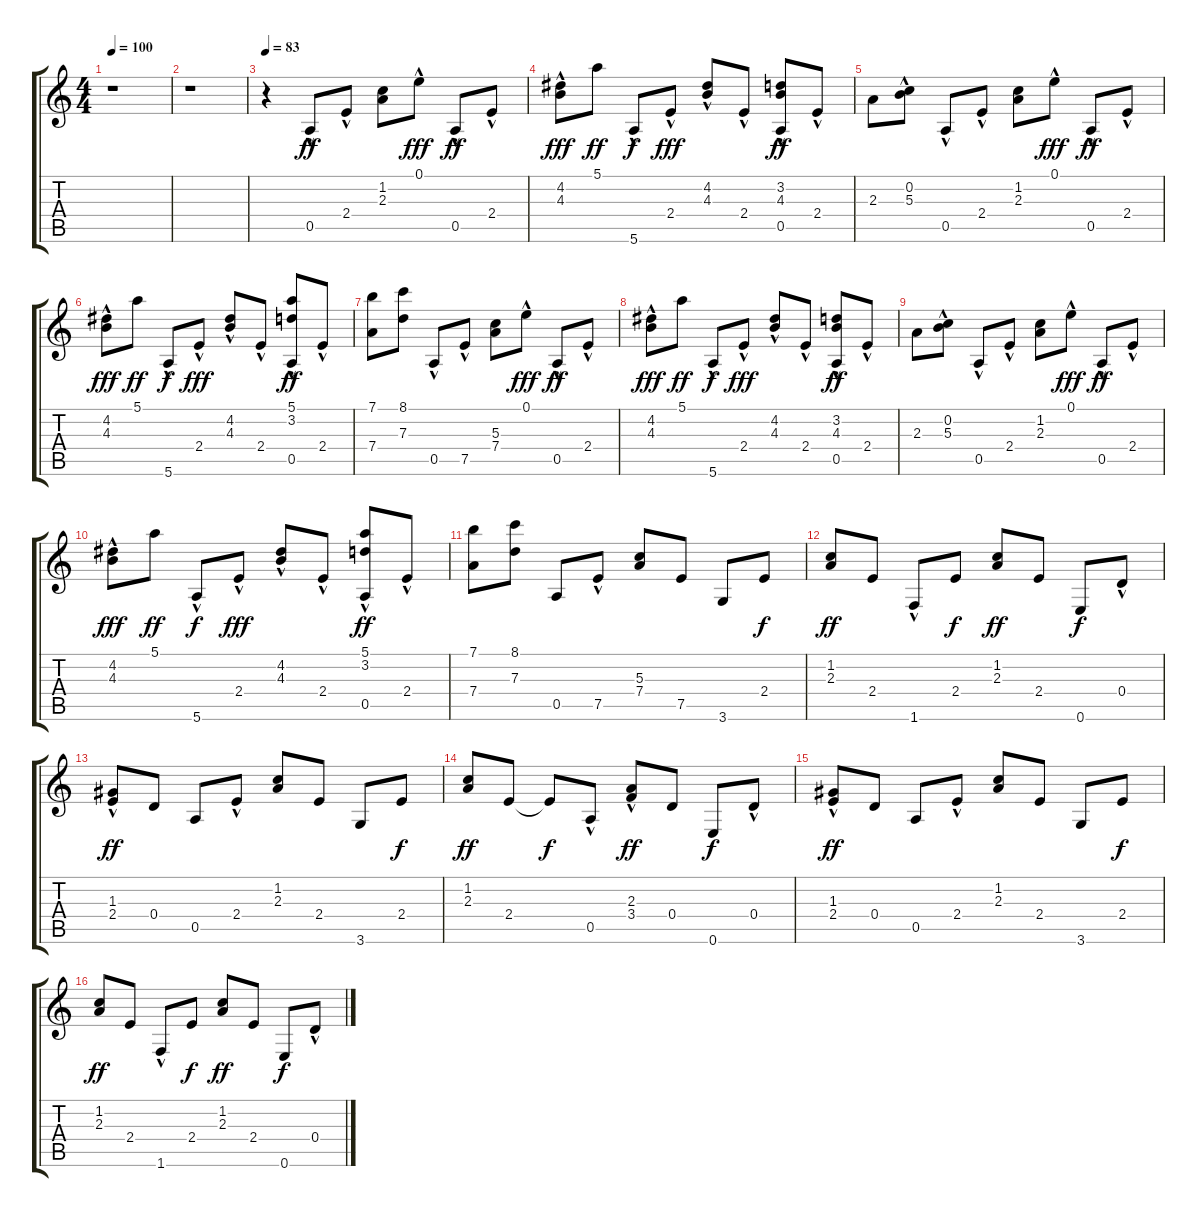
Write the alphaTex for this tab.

\track "" {instrument acousticguitarsteel}
\staff {score tabs}
\tuning (E4 B3 G3 D3 A2 E2) {hide}
\ts (4 4)
\tempo 100
\clef g2
\ks c
r.1{dy ff instrument acousticguitarsteel} |
r.1 |
\tempo 83
r.4 0.5{hac}.8 2.4{hac}.8 (1.2 2.3).8 0.1{hac}.8{dy fff} 0.5{hac}.8{dy ff} 2.4{hac}.8 |
(4.2{hac} 4.3{hac}).8{dy fff} 5.1.8{dy ff} 5.6{hac}.8{dy f} 2.4{hac}.8{dy fff} (4.2{hac} 4.3{hac}).8 2.4{hac}.8 (3.2{hac} 4.3{hac} 0.5{hac}).8{dy ff} 2.4{hac}.8 |
2.3.8 (0.2{hac} 5.3{hac}).8 0.5{hac}.8 2.4{hac}.8 (1.2 2.3).8 0.1{hac}.8{dy fff} 0.5{hac}.8{dy ff} 2.4{hac}.8 |
(4.2{hac} 4.3{hac}).8{dy fff} 5.1.8{dy ff} 5.6{hac}.8{dy f} 2.4{hac}.8{dy fff} (4.2{hac} 4.3{hac}).8 2.4{hac}.8 (5.1{hac} 3.2{hac} 0.5{hac}).8{dy ff} 2.4{hac}.8 |
(7.1 7.4).8 (8.1 7.3).8 0.5{hac}.8 7.5{hac}.8 (5.3 7.4).8 0.1{hac}.8{dy fff} 0.5{hac}.8{dy ff} 2.4{hac}.8 |
(4.2{hac} 4.3{hac}).8{dy fff} 5.1.8{dy ff} 5.6{hac}.8{dy f} 2.4{hac}.8{dy fff} (4.2{hac} 4.3{hac}).8 2.4{hac}.8 (3.2{hac} 4.3{hac} 0.5{hac}).8{dy ff} 2.4{hac}.8 |
2.3.8 (0.2{hac} 5.3{hac}).8 0.5{hac}.8 2.4{hac}.8 (1.2 2.3).8 0.1{hac}.8{dy fff} 0.5{hac}.8{dy ff} 2.4{hac}.8 |
(4.2{hac} 4.3{hac}).8{dy fff} 5.1.8{dy ff} 5.6{hac}.8{dy f} 2.4{hac}.8{dy fff} (4.2{hac} 4.3{hac}).8 2.4{hac}.8 (5.1{hac} 3.2{hac} 0.5{hac}).8{dy ff} 2.4{hac}.8 |
(7.1 7.4).8 (8.1 7.3).8 0.5.8 7.5{hac}.8 (5.3 7.4).8 7.5.8 3.6.8 2.4.8{dy f} |
(1.2 2.3).8{dy ff} 2.4.8 1.6{hac}.8 2.4.8{dy f} (1.2 2.3).8{dy ff} 2.4.8 0.6.8{dy f} 0.4{hac}.8 |
(1.3{hac} 2.4).8{dy ff} 0.4.8 0.5.8 2.4{hac}.8 (1.2 2.3).8 2.4.8 3.6.8 2.4.8{dy f} |
(1.2 2.3).8{dy ff} 2.4.8 2.4{t}.8{dy f} 0.5{hac}.8 (2.3{hac} 3.4).8{dy ff} 0.4.8 0.6.8{dy f} 0.4{hac}.8 |
(1.3{hac} 2.4).8{dy ff} 0.4.8 0.5.8 2.4{hac}.8 (1.2 2.3).8 2.4.8 3.6.8 2.4.8{dy f} |
(1.2 2.3).8{dy ff} 2.4.8 1.6{hac}.8 2.4.8{dy f} (1.2 2.3).8{dy ff} 2.4.8 0.6.8{dy f} 0.4{hac}.8
